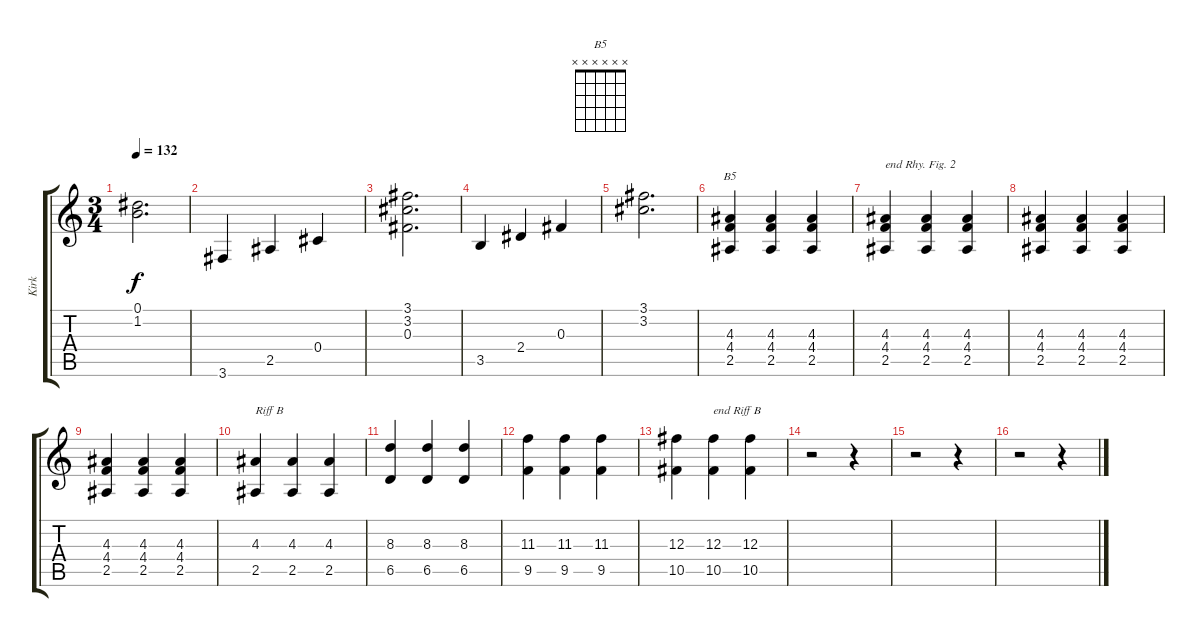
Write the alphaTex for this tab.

\track ("Kirk" "Kirk") {instrument electricguitarjazz}
\staff {score tabs}
\tuning (Eb4 Bb3 Gb3 Db3 Ab2 Eb2) {hide}
\chord ("B5" x x x x x x)
\ts (3 4)
\tempo 132
\clef g2
\ks c
(0.1 1.2).2{d dy f} |
3.6.4 2.5.4 0.4.4 |
(3.1 3.2 0.3).2{d} |
3.5.4 2.4.4 0.3.4 |
(3.1 3.2).2{d} |
(4.3 4.4 2.5).4{ch "B5"} (4.3 4.4 2.5).4 (4.3 4.4 2.5).4 |
(4.3 4.4 2.5).4{txt "end Rhy. Fig. 2"} (4.3 4.4 2.5).4 (4.3 4.4 2.5).4 |
(4.3 4.4 2.5).4 (4.3 4.4 2.5).4 (4.3 4.4 2.5).4 |
(4.3 4.4 2.5).4 (4.3 4.4 2.5).4 (4.3 4.4 2.5).4 |
(4.3 2.5).4{txt "Riff B"} (4.3 2.5).4 (4.3 2.5).4 |
(8.3 6.5).4 (8.3 6.5).4 (8.3 6.5).4 |
(11.3 9.5).4 (11.3 9.5).4 (11.3 9.5).4 |
(12.3 10.5).4 (12.3 10.5).4{txt "end Riff B"} (12.3 10.5).4 |
r.2 r.4 |
r.2 r.4 |
r.2 r.4
